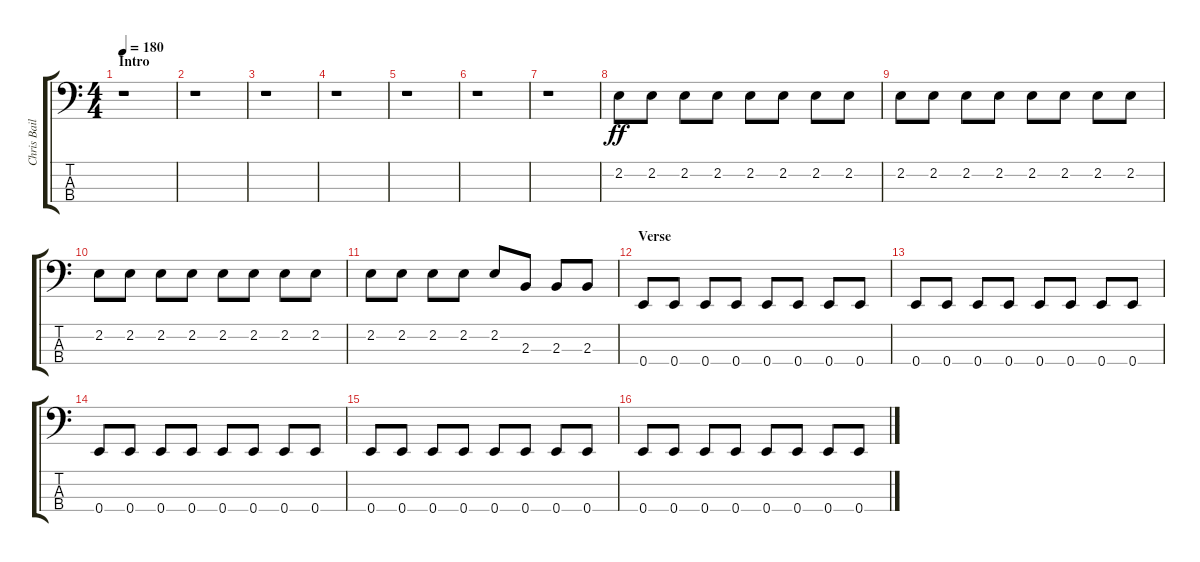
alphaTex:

\track ("Chris Bailey" "Chris Bail") {instrument electricbasspick}
\staff {score tabs}
\tuning (G2 D2 A1 E1) {hide}
\ts (4 4)
\section ("" "Intro")
\tempo 180
\clef f4
\ks c
r.1{dy ff instrument electricbasspick} |
r.1 |
r.1 |
r.1 |
r.1 |
r.1 |
r.1 |
2.2.8 2.2.8 2.2.8 2.2.8 2.2.8 2.2.8 2.2.8 2.2.8 |
2.2.8 2.2.8 2.2.8 2.2.8 2.2.8 2.2.8 2.2.8 2.2.8 |
2.2.8 2.2.8 2.2.8 2.2.8 2.2.8 2.2.8 2.2.8 2.2.8 |
2.2.8 2.2.8 2.2.8 2.2.8 2.2.8 2.3.8 2.3.8 2.3.8 |
\section ("" "Verse")
0.4.8 0.4.8 0.4.8 0.4.8 0.4.8 0.4.8 0.4.8 0.4.8 |
0.4.8 0.4.8 0.4.8 0.4.8 0.4.8 0.4.8 0.4.8 0.4.8 |
0.4.8 0.4.8 0.4.8 0.4.8 0.4.8 0.4.8 0.4.8 0.4.8 |
0.4.8 0.4.8 0.4.8 0.4.8 0.4.8 0.4.8 0.4.8 0.4.8 |
0.4.8 0.4.8 0.4.8 0.4.8 0.4.8 0.4.8 0.4.8 0.4.8
